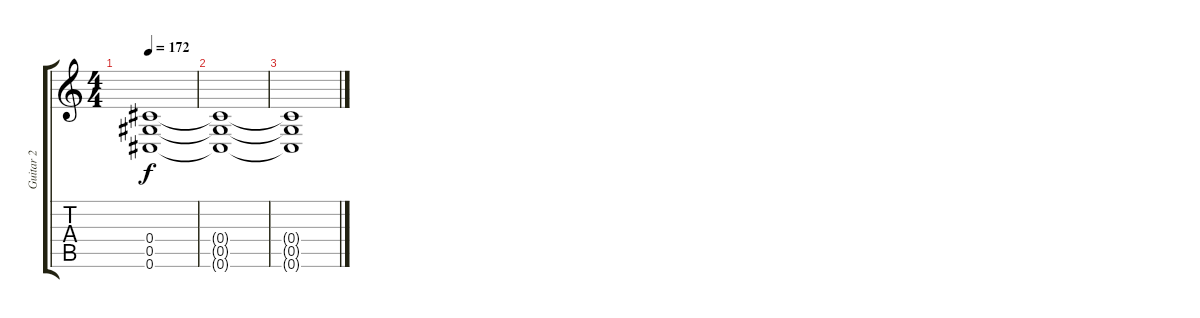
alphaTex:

\track ("Guitar 2" "Guitar 2") {instrument overdrivenguitar}
\staff {score tabs}
\tuning (Eb4 Bb3 Gb3 Db3 Ab2 Db2) {hide}
\ts (4 4)
\tempo 172
\clef g2
\ks c
(0.4{t} 0.5{t} 0.6{t}).1{dy f} |
(0.4{t} 0.5{t} 0.6{t}).1 |
(0.4{t} 0.5{t} 0.6{t}).1
